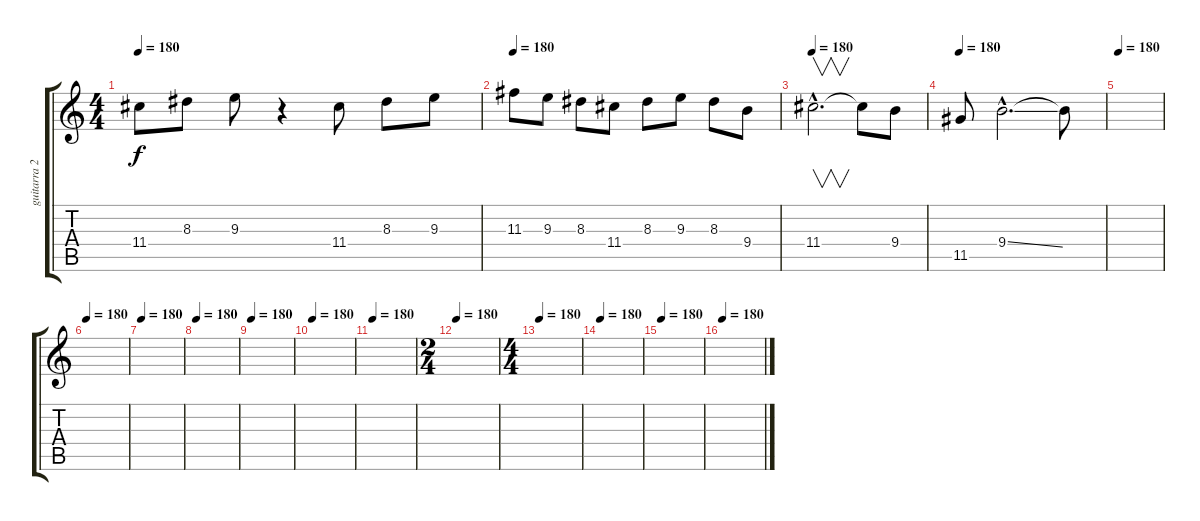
\track ("guitarra 2" "guitarra 2") {instrument distortionguitar}
\staff {score tabs}
\tuning (E4 B3 G3 D3 A2 E2) {hide}
\ts (4 4)
\tempo 180
\clef g2
\ks c
11.4.8{dy f} 8.3.8 9.3.8 r.4 11.4.8 8.3.8 9.3.8 |
\tempo 180
11.3.8 9.3.8 8.3.8 11.4.8 8.3.8 9.3.8 8.3.8 9.4.8 |
\tempo 180
11.4{hac}.2{v d} 11.4{t}.8 9.4.8 |
\tempo 180
11.5.8 9.4{ss hac}.2{d} 9.4{t}.8 |
\tempo 180
|
\tempo 180
|
\tempo 180
|
\tempo 180
|
\tempo 180
|
\tempo 180
|
\tempo 180
|
\ts (2 4)
\tempo 180
|
\ts (4 4)
\tempo 180
|
\tempo 180
|
\tempo 180
|
\tempo 180
